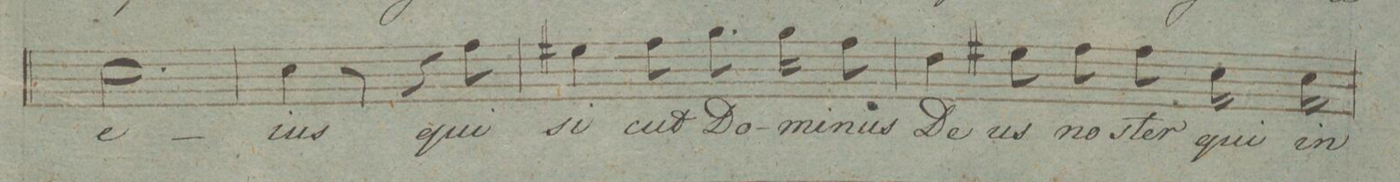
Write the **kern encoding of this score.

**kern	**text	**dynam
*I"Tenore.	*	*
*clefC4	*	*
*k[f#c#g#]	*	*
*M6/8	*	*
2.B\	e-	.
=20	=20	=20
4B\	-ius	.
8r	.	.
4r	.	.
8e\	qui	.
=21	=21	=21
4d#X\	si-	.
8e\	-cut	.
8.f#\	Do-	.
16f#\	-mi-	.
8e\	-nus	.
=22	=22	=22
4c#\	De-	.
8d#X\	-us	.
8e\	no-	.
8e\	-ster	.
16B\	qui	.
16B\	in	.
=23	=23	=23
*-	*-	*-
